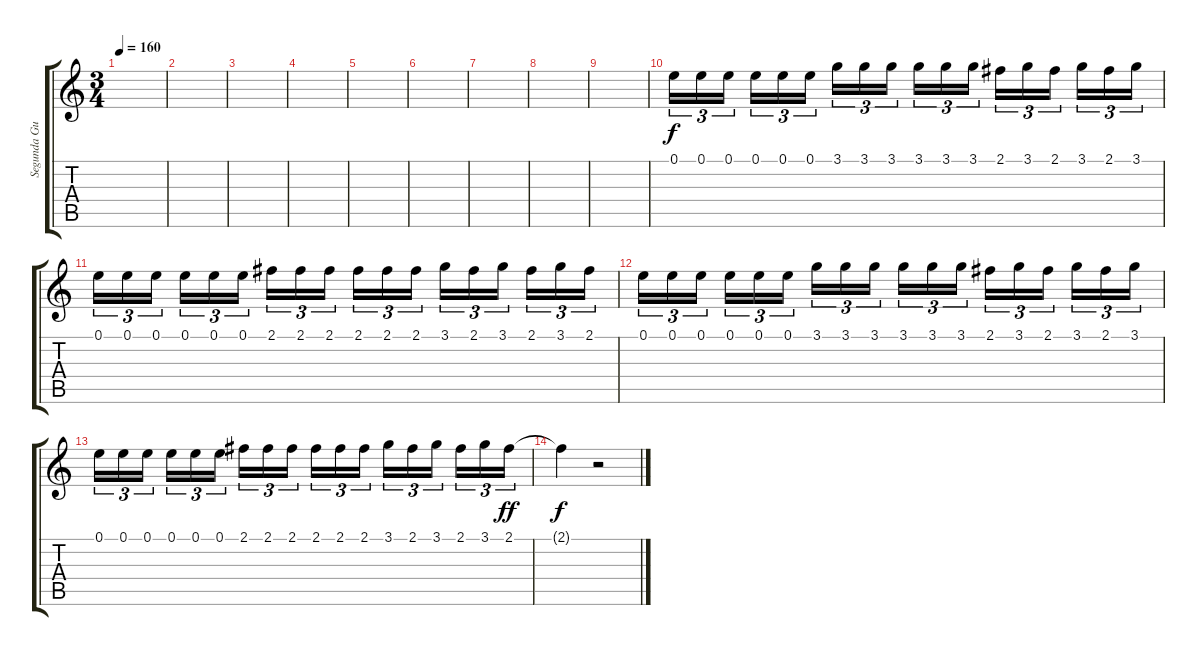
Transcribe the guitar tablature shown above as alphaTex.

\track ("Segunda Guitarra" "Segunda Gu") {instrument acousticguitarnylon}
\staff {score tabs}
\tuning (E4 B3 G3 D3 A2 E2) {hide}
\ts (3 4)
\tempo 160
\clef g2
\ks c
|
|
|
|
|
|
|
|
|
0.1.16{tu (3 2)} 0.1.16{tu (3 2)} 0.1.16{tu (3 2)} 0.1.16{tu (3 2)} 0.1.16{tu (3 2)} 0.1.16{tu (3 2)} 3.1.16{tu (3 2)} 3.1.16{tu (3 2)} 3.1.16{tu (3 2)} 3.1.16{tu (3 2)} 3.1.16{tu (3 2)} 3.1.16{tu (3 2)} 2.1.16{tu (3 2)} 3.1.16{tu (3 2)} 2.1.16{tu (3 2)} 3.1.16{tu (3 2)} 2.1.16{tu (3 2)} 3.1.16{tu (3 2)} |
0.1.16{tu (3 2)} 0.1.16{tu (3 2)} 0.1.16{tu (3 2)} 0.1.16{tu (3 2)} 0.1.16{tu (3 2)} 0.1.16{tu (3 2)} 2.1.16{tu (3 2)} 2.1.16{tu (3 2)} 2.1.16{tu (3 2)} 2.1.16{tu (3 2)} 2.1.16{tu (3 2)} 2.1.16{tu (3 2)} 3.1.16{tu (3 2)} 2.1.16{tu (3 2)} 3.1.16{tu (3 2)} 2.1.16{tu (3 2)} 3.1.16{tu (3 2)} 2.1.16{tu (3 2)} |
0.1.16{tu (3 2)} 0.1.16{tu (3 2)} 0.1.16{tu (3 2)} 0.1.16{tu (3 2)} 0.1.16{tu (3 2)} 0.1.16{tu (3 2)} 3.1.16{tu (3 2)} 3.1.16{tu (3 2)} 3.1.16{tu (3 2)} 3.1.16{tu (3 2)} 3.1.16{tu (3 2)} 3.1.16{tu (3 2)} 2.1.16{tu (3 2)} 3.1.16{tu (3 2)} 2.1.16{tu (3 2)} 3.1.16{tu (3 2)} 2.1.16{tu (3 2)} 3.1.16{tu (3 2)} |
0.1.16{tu (3 2)} 0.1.16{tu (3 2)} 0.1.16{tu (3 2)} 0.1.16{tu (3 2)} 0.1.16{tu (3 2)} 0.1.16{tu (3 2)} 2.1.16{tu (3 2)} 2.1.16{tu (3 2)} 2.1.16{tu (3 2)} 2.1.16{tu (3 2)} 2.1.16{tu (3 2)} 2.1.16{tu (3 2)} 3.1.16{tu (3 2)} 2.1.16{tu (3 2)} 3.1.16{tu (3 2)} 2.1.16{tu (3 2)} 3.1.16{tu (3 2)} 2.1.16{tu (3 2) dy ff} |
2.1{t}.4{dy f} r.2
